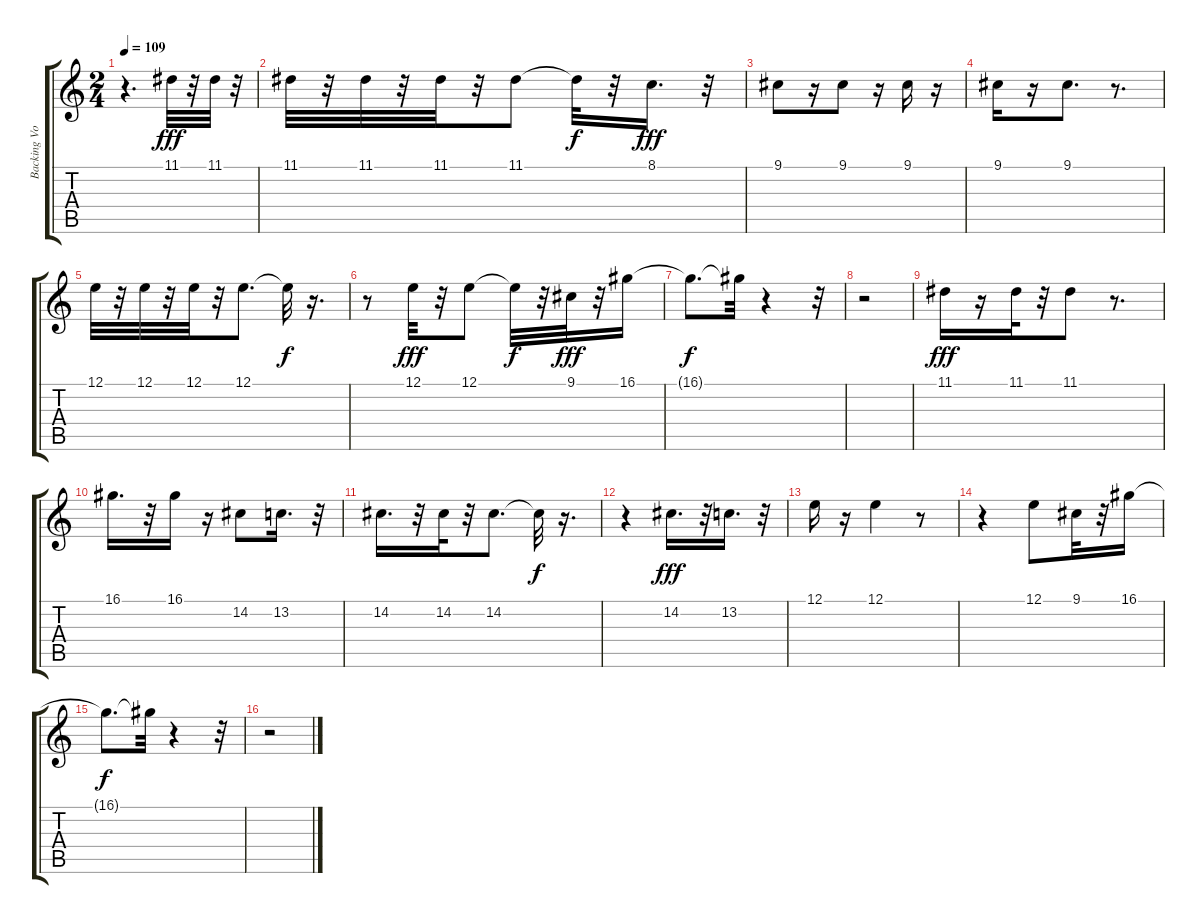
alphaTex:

\track ("Backing Vocals" "Backing Vo") {instrument panflute}
\staff {score tabs}
\tuning (E4 B3 G3 D3 A2 E2) {hide}
\ts (2 4)
\tempo 109
\clef g2
\ks c
r.4{d dy fff} 11.1.32{balance 8} r.32 11.1.32 r.32 |
11.1.32 r.32 11.1.32 r.32 11.1.32 r.32 11.1.8 11.1{t}.32{dy f} r.32 8.1.16{d dy fff} r.32 |
9.1.8 r.16 9.1.8 r.16 9.1.16 r.16 |
9.1.16 r.16 9.1.8{d} r.8{d} |
12.1.32 r.32 12.1.32 r.32 12.1.32 r.32 12.1.8{d} 12.1{t}.32{dy f} r.16{d} |
r.8 12.1.32{dy fff} r.32 12.1.8 12.1{t}.32{dy f} r.32 9.1.32{dy fff} r.32 16.1.16 |
16.1{t}.8{d dy f} 16.1{t}.32 r.4 r.32 |
r.2 |
11.1.16{dy fff} r.16 11.1.32 r.32 11.1.8 r.8{d} |
16.1.16{d} r.32 16.1.16 r.16 14.2.8 13.2.16{d} r.32 |
14.2.16{d} r.32 14.2.32 r.32 14.2.8{d} 14.2{t}.32{dy f} r.16{d} |
r.4 14.2.16{d dy fff} r.32 13.2.16{d} r.32 |
12.1.16 r.16 12.1.4 r.8 |
r.4 12.1.8 9.1.32 r.32 16.1.16 |
16.1{t}.8{d dy f} 16.1{t}.32 r.4 r.32 |
r.2
